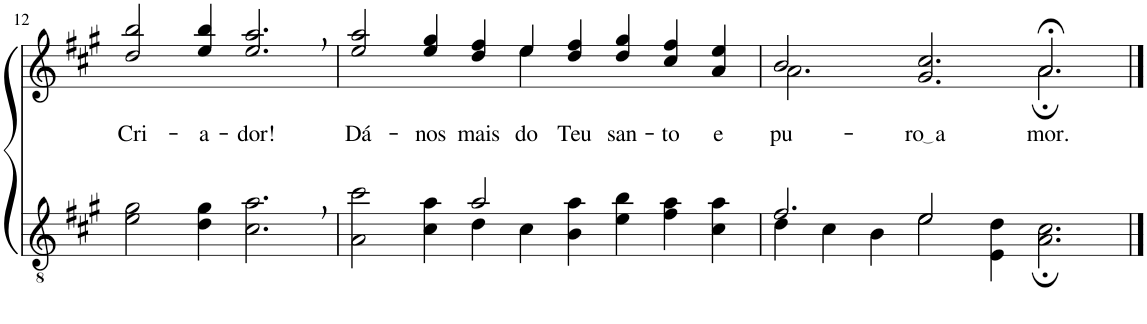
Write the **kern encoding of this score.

**kern	**kern	**text
*part2	*part1	*part1
*staff2	*staff1	*staff1
*I"Parte III e IV	*I"Parte I e II	*
!!LO:PB:g=z
*clefGv2	*clefG2	*
*Trd5c9	*Trd5c9	*
*k[f#c#g#]	*k[f#c#g#]	*
*M9/4	*M9/4	*
=12	=12	=12
!	!	!LO:LY:b
2e\ 2g#\	2dd/ 2bb/	Cri-
!	!	!LO:LY:b
4d\ 4g#\	4ee/ 4bb/	-a-
!	!	!LO:LY:b
2.c#\, 2.a\,	2.ee/, 2.aa/,	-dor!
=13	=13	=13
*^	*	*
!	!	!	!LO:LY:b
*	*	*^	*
2.ryy	2A\ 2cc#\	2ee/ 2aa/	1ryy	Dá-
!	!	!	!	!LO:LY:b
.	4c#\ 4a\	4ee/ 4gg#/	.	-nos
!	!	!	!	!LO:LY:b
2a/	4d\	4dd/ 4ff#/	.	mais
!	!	!	!	!LO:LY:b
.	4c#\	4ee/	4ee\	do
!	!	!	!	!LO:LY:b
1ryy	4B\ 4a\	4dd/ 4ff#/	1ryy	Teu
!	!	!	!	!LO:LY:b
.	4e\ 4b\	4dd/ 4gg#/	.	san-
!	!	!	!	!LO:LY:b
.	4f#\ 4a\	4cc#/ 4ff#/	.	-to
!	!	!	!	!LO:LY:b
.	4c#\ 4a\	4a/ 4ee/	.	e
=14	=14	=14	=14	=14
!	!	!	!	!LO:LY:b
2.f#/	4d\	2b/	2.a\	pu-
.	4c#\	.	.	.
.	4B\	1ryy	.	.
!	!	!	!	!LO:LY:b
2e/	2e\	.	2.g#/ 2.cc#/	ro a
1ryy	4E\ 4d\	.	.	.
!	!	!	!	!LO:LY:b
.	2.A\; 2.c#\;	2.a;<\	2.a;/	-mor.
*v	*v	*	*	*
*	*v	*v	*
==	==	==
*-	*-	*-
